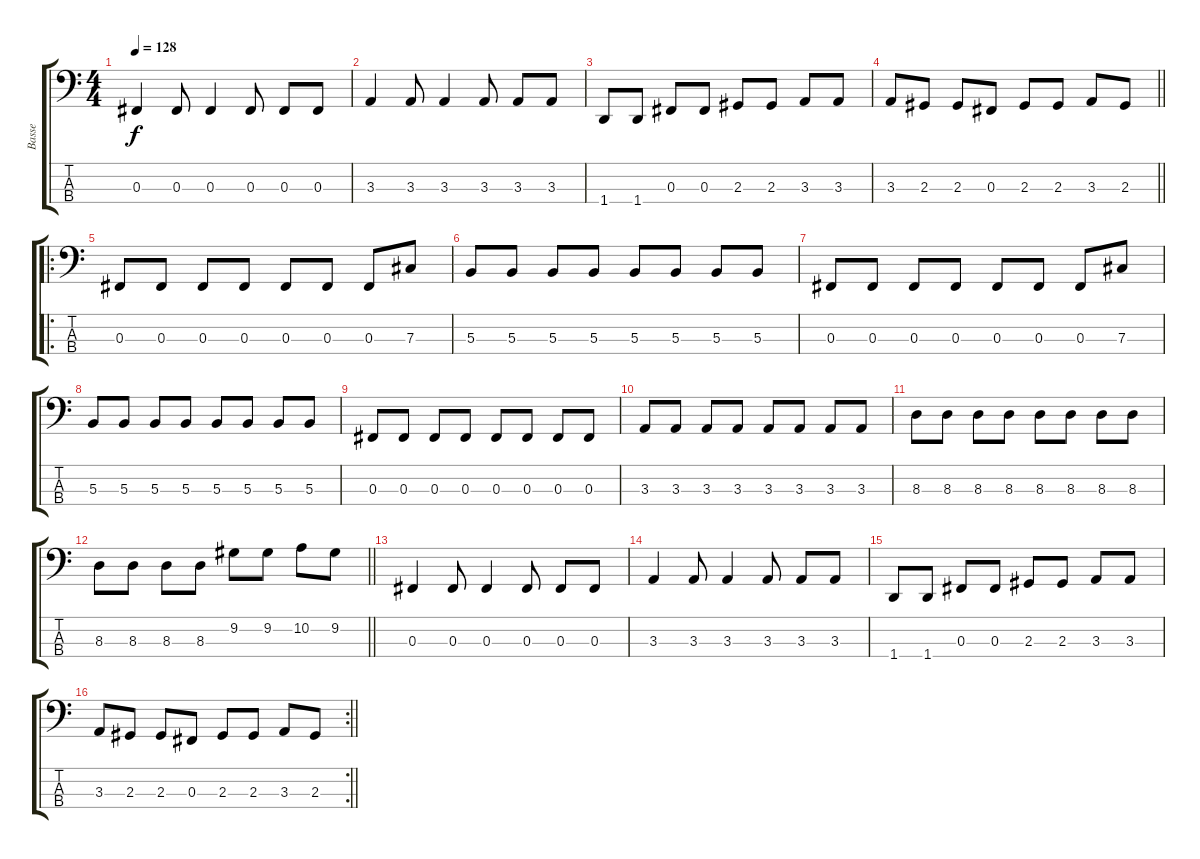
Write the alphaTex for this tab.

\track ("Basse" "Basse") {instrument electricbassfinger}
\staff {score tabs}
\tuning (E2 B1 Gb1 Db1) {hide}
\ts (4 4)
\tempo 128
\clef f4
\ks c
0.3.4{dy f} 0.3.8 0.3.4 0.3.8 0.3.8 0.3.8 |
3.3.4 3.3.8 3.3.4 3.3.8 3.3.8 3.3.8 |
1.4.8 1.4.8 0.3.8 0.3.8 2.3.8 2.3.8 3.3.8 3.3.8 |
\barLineRight lightlight
3.3.8 2.3.8 2.3.8 0.3.8 2.3.8 2.3.8 3.3.8 2.3.8 |
\ro
0.3.8 0.3.8 0.3.8 0.3.8 0.3.8 0.3.8 0.3.8 7.3.8 |
5.3.8 5.3.8 5.3.8 5.3.8 5.3.8 5.3.8 5.3.8 5.3.8 |
0.3.8 0.3.8 0.3.8 0.3.8 0.3.8 0.3.8 0.3.8 7.3.8 |
5.3.8 5.3.8 5.3.8 5.3.8 5.3.8 5.3.8 5.3.8 5.3.8 |
0.3.8 0.3.8 0.3.8 0.3.8 0.3.8 0.3.8 0.3.8 0.3.8 |
3.3.8 3.3.8 3.3.8 3.3.8 3.3.8 3.3.8 3.3.8 3.3.8 |
8.3.8 8.3.8 8.3.8 8.3.8 8.3.8 8.3.8 8.3.8 8.3.8 |
\barLineRight lightlight
8.3.8 8.3.8 8.3.8 8.3.8 9.2.8 9.2.8 10.2.8 9.2.8 |
0.3.4 0.3.8 0.3.4 0.3.8 0.3.8 0.3.8 |
3.3.4 3.3.8 3.3.4 3.3.8 3.3.8 3.3.8 |
1.4.8 1.4.8 0.3.8 0.3.8 2.3.8 2.3.8 3.3.8 3.3.8 |
\rc 2
\barLineRight lightlight
3.3.8 2.3.8 2.3.8 0.3.8 2.3.8 2.3.8 3.3.8 2.3.8
